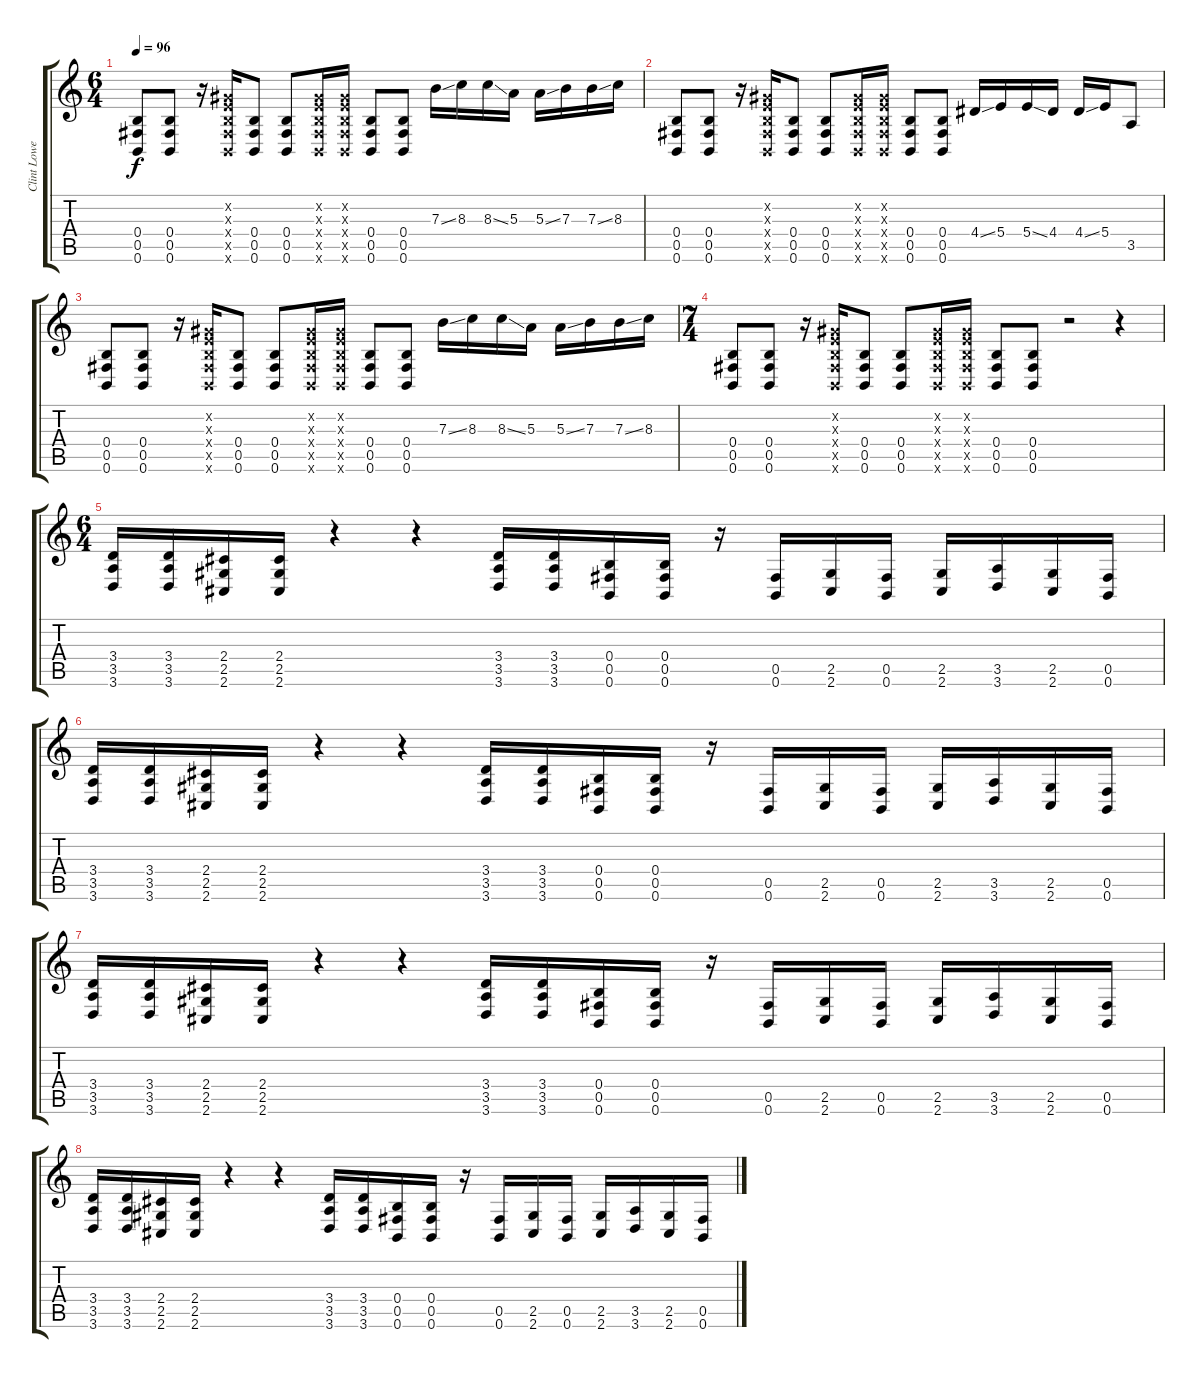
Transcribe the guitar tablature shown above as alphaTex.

\track ("Clint Lowery - Guitar" "Clint Lowe") {instrument distortionguitar}
\staff {score tabs}
\tuning (Db4 Ab3 E3 B2 Gb2 B1) {hide}
\ts (6 4)
\tempo 96
\clef g2
\ks c
(0.4 0.5 0.6).8{dy f} (0.4 0.5 0.6).8 r.16 (0.2{x} 0.3{x} 0.4{x} 0.5{x} 0.6{x}).16 (0.4 0.5 0.6).8 (0.4 0.5 0.6).8 (0.2{x} 0.3{x} 0.4{x} 0.5{x} 0.6{x}).16 (0.2{x} 0.3{x} 0.4{x} 0.5{x} 0.6{x}).16 (0.4 0.5 0.6).8 (0.4 0.5 0.6).8 7.3{ss}.16 8.3.16 8.3{ss}.16 5.3.16 5.3{ss}.16 7.3.16 7.3{ss}.16 8.3.16 |
(0.4 0.5 0.6).8 (0.4 0.5 0.6).8 r.16 (0.2{x} 0.3{x} 0.4{x} 0.5{x} 0.6{x}).16 (0.4 0.5 0.6).8 (0.4 0.5 0.6).8 (0.2{x} 0.3{x} 0.4{x} 0.5{x} 0.6{x}).16 (0.2{x} 0.3{x} 0.4{x} 0.5{x} 0.6{x}).16 (0.4 0.5 0.6).8 (0.4 0.5 0.6).8 4.4{ss}.16 5.4.16 5.4{ss}.16 4.4.16 4.4{ss}.16 5.4.16 3.5.8 |
(0.4 0.5 0.6).8 (0.4 0.5 0.6).8 r.16 (0.2{x} 0.3{x} 0.4{x} 0.5{x} 0.6{x}).16 (0.4 0.5 0.6).8 (0.4 0.5 0.6).8 (0.2{x} 0.3{x} 0.4{x} 0.5{x} 0.6{x}).16 (0.2{x} 0.3{x} 0.4{x} 0.5{x} 0.6{x}).16 (0.4 0.5 0.6).8 (0.4 0.5 0.6).8 7.3{ss}.16 8.3.16 8.3{ss}.16 5.3.16 5.3{ss}.16 7.3.16 7.3{ss}.16 8.3.16 |
\ts (7 4)
(0.4 0.5 0.6).8 (0.4 0.5 0.6).8 r.16 (0.2{x} 0.3{x} 0.4{x} 0.5{x} 0.6{x}).16 (0.4 0.5 0.6).8 (0.4 0.5 0.6).8 (0.2{x} 0.3{x} 0.4{x} 0.5{x} 0.6{x}).16 (0.2{x} 0.3{x} 0.4{x} 0.5{x} 0.6{x}).16 (0.4 0.5 0.6).8 (0.4 0.5 0.6).8 r.2 r.4 |
\ts (6 4)
(3.4 3.5 3.6).16 (3.4 3.5 3.6).16 (2.4 2.5 2.6).16 (2.4 2.5 2.6).16 r.4 r.4 (3.4 3.5 3.6).16 (3.4 3.5 3.6).16 (0.4 0.5 0.6).16 (0.4 0.5 0.6).16 r.16 (0.5 0.6).16 (2.5 2.6).16 (0.5 0.6).16 (2.5 2.6).16 (3.5 3.6).16 (2.5 2.6).16 (0.5 0.6).16 |
(3.4 3.5 3.6).16 (3.4 3.5 3.6).16 (2.4 2.5 2.6).16 (2.4 2.5 2.6).16 r.4 r.4 (3.4 3.5 3.6).16 (3.4 3.5 3.6).16 (0.4 0.5 0.6).16 (0.4 0.5 0.6).16 r.16 (0.5 0.6).16 (2.5 2.6).16 (0.5 0.6).16 (2.5 2.6).16 (3.5 3.6).16 (2.5 2.6).16 (0.5 0.6).16 |
(3.4 3.5 3.6).16 (3.4 3.5 3.6).16 (2.4 2.5 2.6).16 (2.4 2.5 2.6).16 r.4 r.4 (3.4 3.5 3.6).16 (3.4 3.5 3.6).16 (0.4 0.5 0.6).16 (0.4 0.5 0.6).16 r.16 (0.5 0.6).16 (2.5 2.6).16 (0.5 0.6).16 (2.5 2.6).16 (3.5 3.6).16 (2.5 2.6).16 (0.5 0.6).16 |
(3.4 3.5 3.6).16 (3.4 3.5 3.6).16 (2.4 2.5 2.6).16 (2.4 2.5 2.6).16 r.4 r.4 (3.4 3.5 3.6).16 (3.4 3.5 3.6).16 (0.4 0.5 0.6).16 (0.4 0.5 0.6).16 r.16 (0.5 0.6).16 (2.5 2.6).16 (0.5 0.6).16 (2.5 2.6).16 (3.5 3.6).16 (2.5 2.6).16 (0.5 0.6).16
